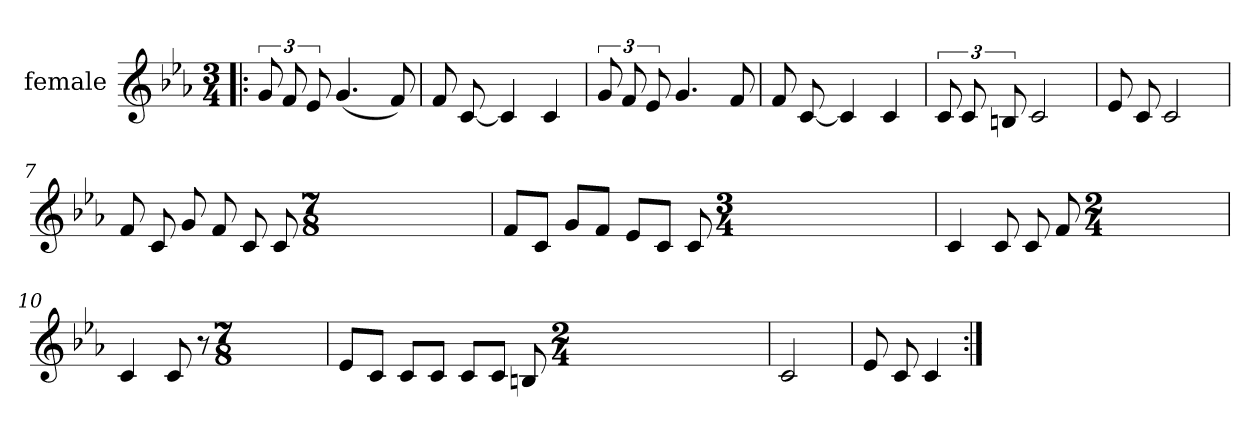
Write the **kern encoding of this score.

**kern
*part1
*staff1
*I"female
*clefG2
*k[b-e-a-]
*M3/4
*MM63
=1!|:
12g
12f
12e-
(4.g
8f)
=2
8f
[8c
4c]
4c
=3
12g
12f
12e-
4.g
8f
=4
8f
[8c
4c]
4c
=5
12c
12c
12Bn
2c
=6
8e-
8c
2c
=7
8f
8c
8g
8f
8c
8c
*M7/8
=8
8fL
8cJ
8gL
8fJ
8e-L
8cJ
8c
*M3/4
=9
4c
8c
8c
8f
*M2/4
=10
4c
8c
8r
*M7/8
=11
8e-L
8cJ
8cL
8cJ
8cL
8cJ
8Bn
*M2/4
=12
2c
=13
8e-
8c
4c
=:|!
*-
